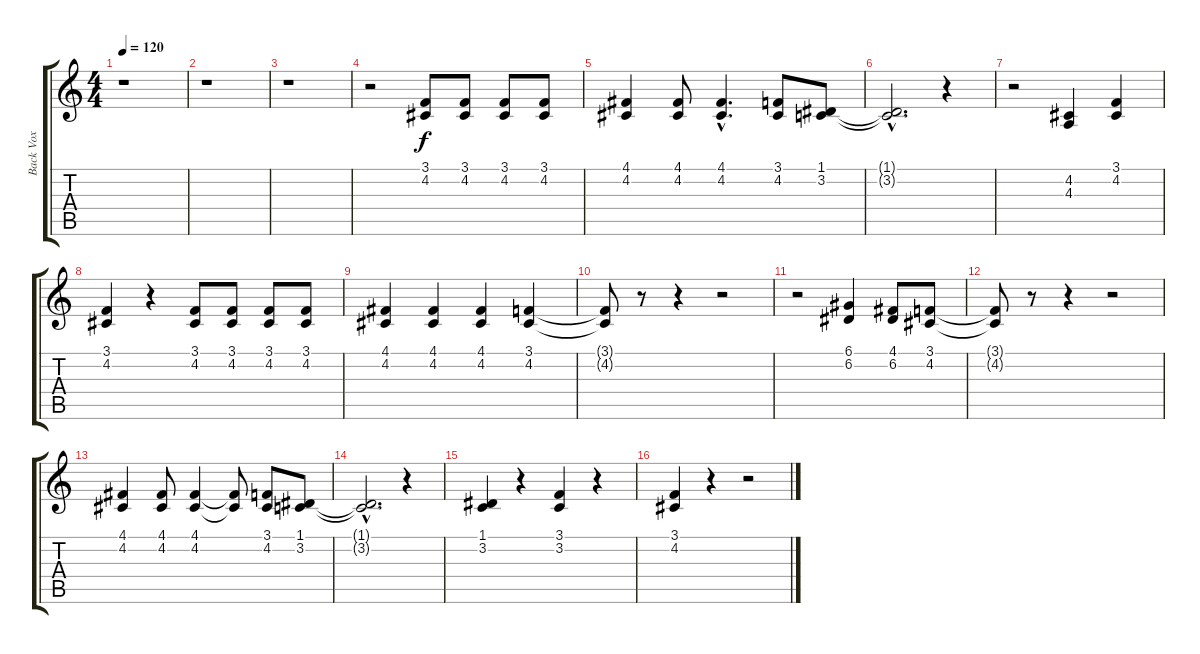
\track ("Back Vox" "Back Vox") {instrument gunshot}
\staff {score tabs}
\tuning (D4 A3 F3 C3 G2 D2) {hide}
\ts (4 4)
\tempo 120
\clef g2
\ks c
r.1{dy f} |
r.1 |
r.1 |
r.2 (3.1 4.2).8 (3.1 4.2).8 (3.1 4.2).8 (3.1 4.2).8 |
(4.1 4.2).4 (4.1 4.2).8 (4.1{hac} 4.2{hac}).4{d} (3.1 4.2).8 (1.1 3.2).8 |
(1.1{hac t} 3.2{hac t}).2{d} r.4 |
r.2 (4.2 4.3).4 (3.1 4.2).4 |
(3.1 4.2).4 r.4 (3.1 4.2).8 (3.1 4.2).8 (3.1 4.2).8 (3.1 4.2).8 |
(4.1 4.2).4 (4.1 4.2).4 (4.1 4.2).4 (3.1 4.2).4 |
(3.1{t} 4.2{t}).8 r.8 r.4 r.2 |
r.2 (6.1 6.2).4 (4.1 6.2).8 (3.1 4.2).8 |
(3.1{t} 4.2{t}).8 r.8 r.4 r.2 |
(4.1 4.2).4 (4.1 4.2).8 (4.1 4.2).4 (4.1{t} 4.2{t}).8 (3.1 4.2).8 (1.1 3.2).8 |
(1.1{hac t} 3.2{hac t}).2{d} r.4 |
(1.1 3.2).4 r.4 (3.1 3.2).4 r.4 |
(3.1 4.2).4 r.4 r.2
